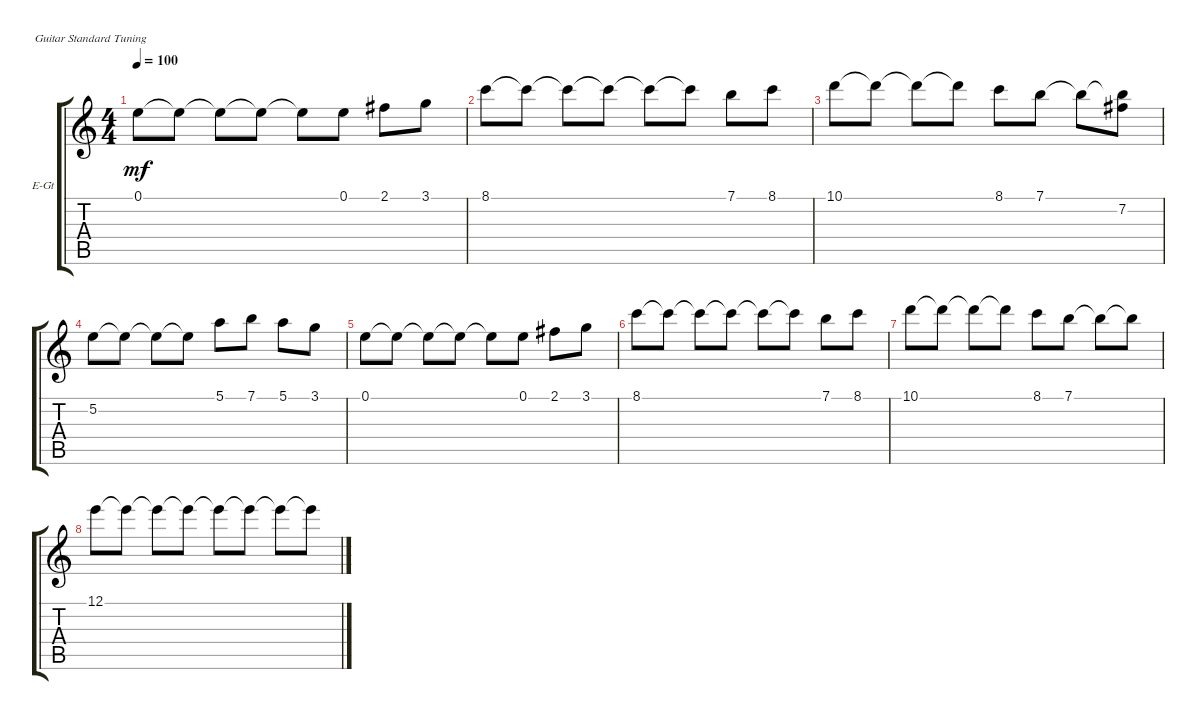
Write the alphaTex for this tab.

\defaultSystemsLayout 4
\bracketExtendMode groupsimilarinstruments
\firstSystemTrackNameOrientation horizontal
\otherSystemsTrackNameOrientation horizontal
\track ("Electric Guitar" "E-Gt") {instrument distortionguitar}
\staff {score tabs}
\tuning (E4 B3 G3 D3 A2 E2)
\ts (4 4)
\tempo 100
\clef g2
\ks c
0.1.8{dy mf} 0.1{t}.8 0.1{t}.8 0.1{t}.8 0.1{t}.8 0.1.8 2.1.8 3.1.8 |
8.1.8 8.1{t}.8 8.1{t}.8 8.1{t}.8 8.1{t}.8 8.1{t}.8 7.1.8 8.1.8 |
10.1.8 10.1{t}.8 10.1{t}.8 10.1{t}.8 8.1.8 7.1.8 7.1{t}.8 (7.1{t} 7.2).8 |
5.2.8 5.2{t}.8 5.2{t}.8 5.2{t}.8 5.1.8 7.1.8 5.1.8 3.1.8 |
0.1.8 0.1{t}.8 0.1{t}.8 0.1{t}.8 0.1{t}.8 0.1.8 2.1.8 3.1.8 |
8.1.8 8.1{t}.8 8.1{t}.8 8.1{t}.8 8.1{t}.8 8.1{t}.8 7.1.8 8.1.8 |
10.1.8 10.1{t}.8 10.1{t}.8 10.1{t}.8 8.1.8 7.1.8 7.1{t}.8 7.1{t}.8 |
12.1.8 12.1{t}.8 12.1{t}.8 12.1{t}.8 12.1{t}.8 12.1{t}.8 12.1{t}.8 12.1{t}.8
